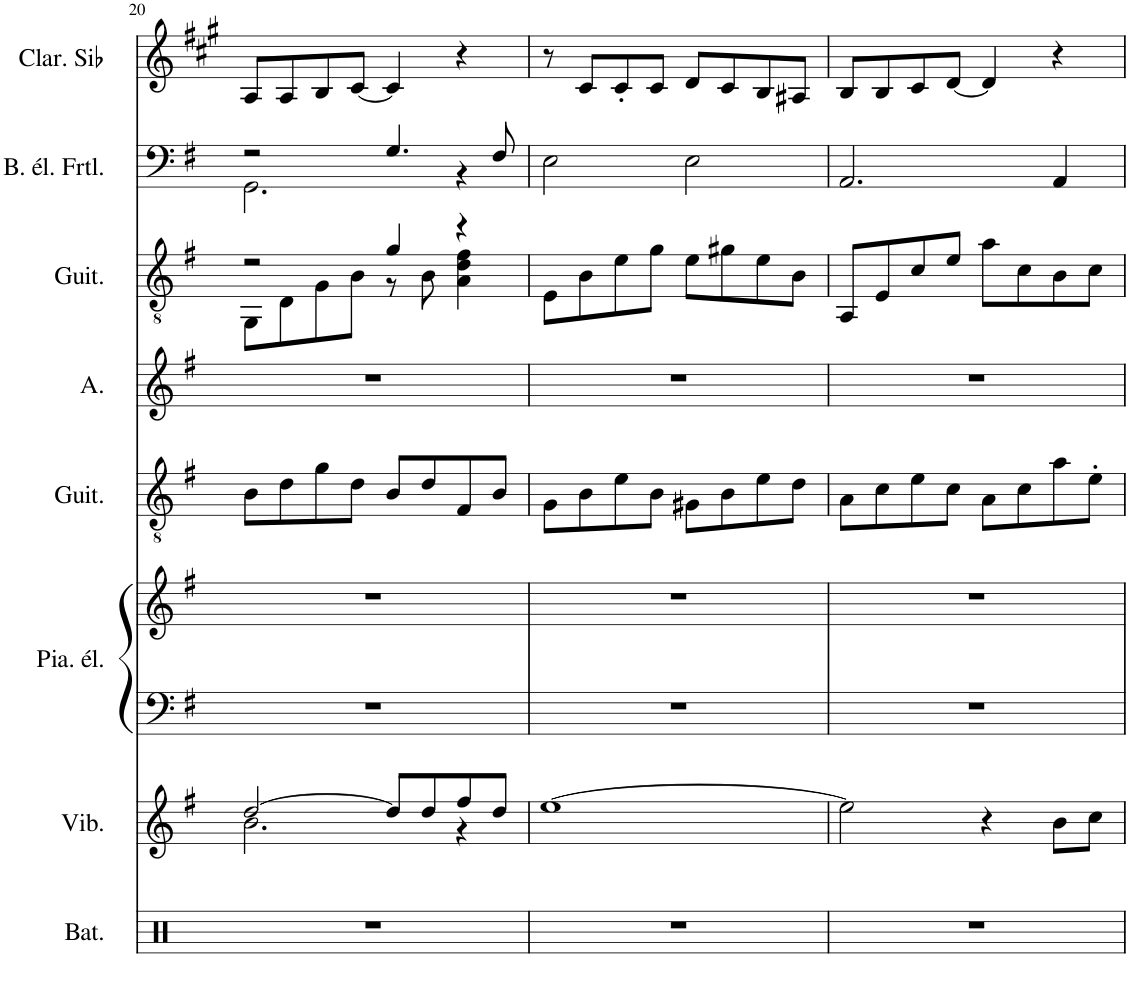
**kern	**kern	**kern	**kern	**kern	**kern	**kern	**kern	**kern
*part8	*part7	*part6	*part6	*part5	*part4	*part3	*part2	*part1
*staff9	*staff8	*staff7	*staff6	*staff5	*staff4	*staff3	*staff2	*staff1
*I"Batterie, Drums	*I"Vibraphone, Vibraphone	*I"Piano électrique, Electric Piano 1	*	*I"Guitare acoustique, Acoustic Guitar (steel)	*I"Alto, Choir Aahs	*I"Guitare classique, Acoustic Guitar (nylon)	*I"Basse électrique fretless, Fretless Bass	*I"Clarinette en Sib
*I'Bat.	*I'Vib.	*I'Pia. él.	*	*I'Guit.	*I'A.	*I'Guit.	*I'B. él. Frtl.	*I'Clar. Sib
!!LO:PB:g=z
*clefX	*clefG2	*clefF4	*clefG2	*clefGv2	*clefG2	*clefGv2	*clefF4	*clefG2
*	*	*	*	*	*	*	*Trd7c12	*Trd1c2
*k[]	*k[f#]	*k[f#]	*k[f#]	*k[f#]	*k[f#]	*k[f#]	*k[f#]	*k[f#c#g#]
*M4/4	*M4/4	*M4/4	*M4/4	*M4/4	*M4/4	*M4/4	*M4/4	*M4/4
=20	=20	=20	=20	=20	=20	=20	=20	=20
*	*^	*	*	*	*	*^	*^	*
1r	[2dd/	2.b\	1r	1r	8B\L	1r	2r	8GG\L	2r	2.GG\	8A/L
.	.	.	.	.	8d\	.	.	8D\	.	.	8A/
.	.	.	.	.	8g\	.	.	8G\	.	.	8B/
.	.	.	.	.	8d\J	.	.	8B\J	.	.	[8c#/J
.	8dd/L]	.	.	.	8B/L	.	4g/	8r	4.G/	.	4c#/]
.	8dd/	.	.	.	8d/	.	.	8B\	.	.	.
.	8ff#/	4r	.	.	8F#/	.	4r	4A\ 4d\ 4f#\	.	4r	4r
.	8dd/J	.	.	.	8B/J	.	.	.	8F#/	.	.
*	*	*	*	*	*	*	*v	*v	*	*	*
*	*v	*v	*	*	*	*	*	*v	*v	*
=21	=21	=21	=21	=21	=21	=21	=21	=21
1r	[1ee	1r	1r	8G\L	1r	8E\L	2E\	8r
.	.	.	.	8B\	.	8B\	.	8c#/L
.	.	.	.	8e\	.	8e\	.	8c#'/
.	.	.	.	8B\J	.	8g\J	.	8c#/J
.	.	.	.	8G#X\L	.	8e\L	2E\	8d/L
.	.	.	.	8B\	.	8g#X\	.	8c#/
.	.	.	.	8e\	.	8e\	.	8B/
.	.	.	.	8d\J	.	8B\J	.	8A#X/J
=22	=22	=22	=22	=22	=22	=22	=22	=22
1r	2ee\]	1r	1r	8A\L	1r	8AA/L	2.AA/	8B/L
.	.	.	.	8c\	.	8E/	.	8B/
.	.	.	.	8e\	.	8c/	.	8c#/
.	.	.	.	8c\J	.	8e/J	.	[8d/J
.	4r	.	.	8A\L	.	8a\L	.	4d/]
.	.	.	.	8c\	.	8c\	.	.
.	8b\L	.	.	8a\	.	8B\	4AA/	4r
.	8cc\J	.	.	8e'\J	.	8c\J	.	.
=	=	=	=	=	=	=	=	=
*-	*-	*-	*-	*-	*-	*-	*-	*-
